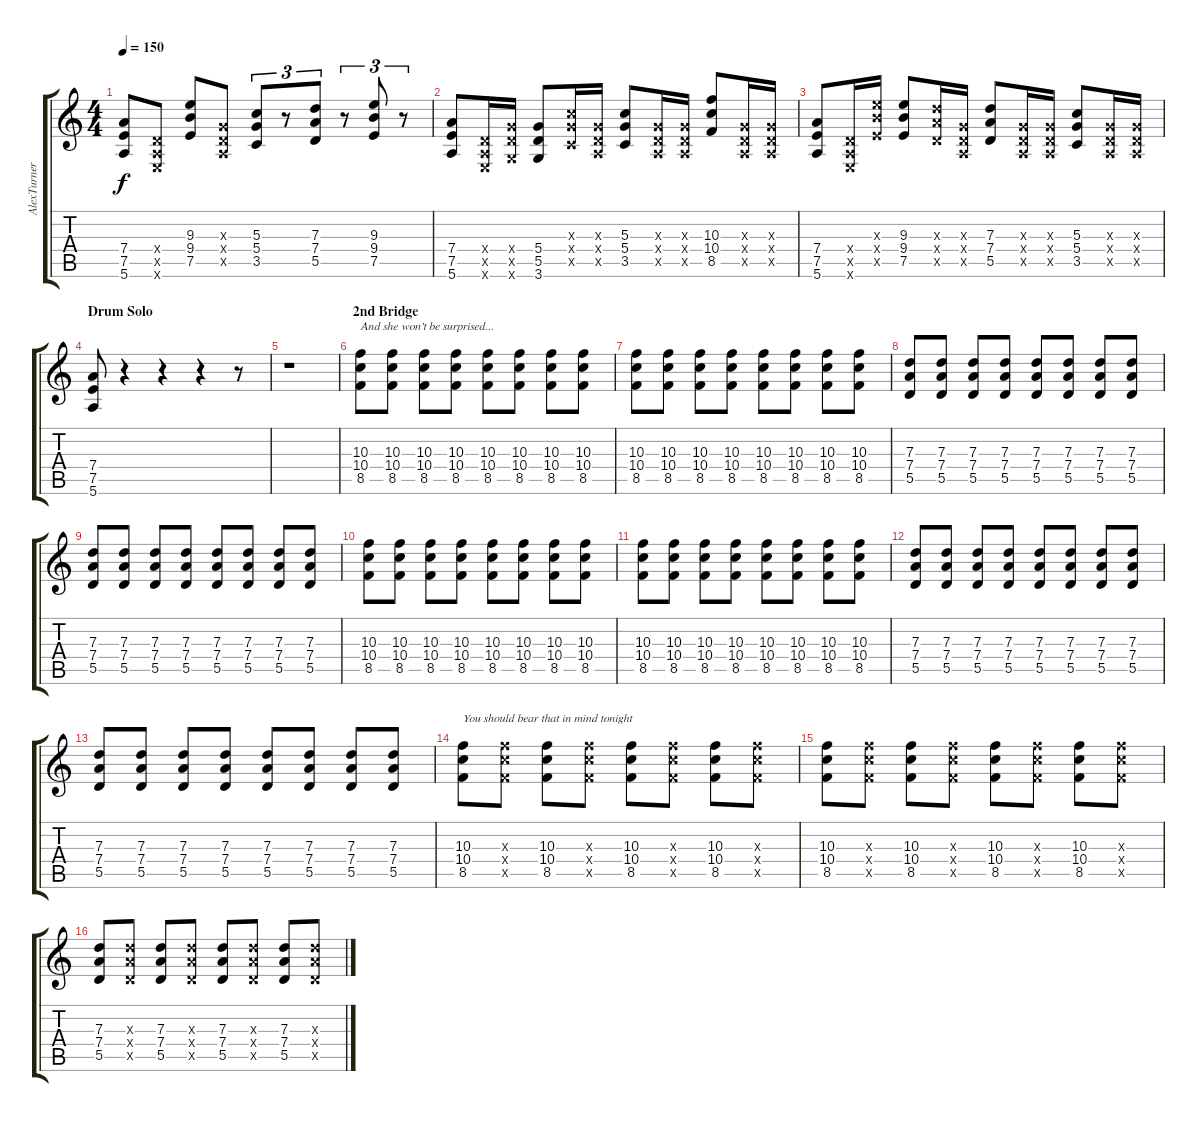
\track ("AlexTurner" "AlexTurner") {instrument overdrivenguitar}
\staff {score tabs}
\tuning (E4 B3 G3 D3 A2 E2) {hide}
\ts (4 4)
\tempo 150
\clef g2
\ks c
(7.4 7.5 5.6).8{dy f} (0.4{x} 0.5{x} 0.6{x}).8 (9.3 9.4 7.5).8 (0.3{x} 0.4{x} 0.5{x}).8 (5.3 5.4 3.5).8{tu (3 2)} r.8{tu (3 2)} (7.3 7.4 5.5).8{tu (3 2)} r.8{tu (3 2)} (9.3 9.4 7.5).8{tu (3 2)} r.8{tu (3 2)} |
(7.4 7.5 5.6).8 (0.4{x} 0.5{x} 0.6{x}).16 (5.4{x} 5.5{x} 3.6{x}).16 (5.4 5.5 3.6).8 (5.3{x} 5.4{x} 3.5{x}).16 (0.3{x} 0.4{x} 0.5{x}).16 (5.3 5.4 3.5).8 (0.3{x} 0.4{x} 0.5{x}).16 (0.3{x} 0.4{x} 0.5{x}).16 (10.3 10.4 8.5).8 (0.3{x} 0.4{x} 0.5{x}).16 (0.3{x} 0.4{x} 0.5{x}).16 |
(7.4 7.5 5.6).8 (0.4{x} 0.5{x} 0.6{x}).16 (9.3{x} 9.4{x} 7.5{x}).16 (9.3 9.4 7.5).8 (7.3{x} 7.4{x} 5.5{x}).16 (0.3{x} 0.4{x} 0.5{x}).16 (7.3 7.4 5.5).8 (0.3{x} 0.4{x} 0.5{x}).16 (0.3{x} 0.4{x} 0.5{x}).16 (5.3 5.4 3.5).8 (0.3{x} 0.4{x} 0.5{x}).16 (0.3{x} 0.4{x} 0.5{x}).16 |
\section ("" "Drum Solo")
(7.4 7.5 5.6).8 r.4 r.4 r.4 r.8 |
r.1 |
\section ("" "2nd Bridge")
(10.3 10.4 8.5).8{txt "And she won’t be surprised..."} (10.3 10.4 8.5).8 (10.3 10.4 8.5).8 (10.3 10.4 8.5).8 (10.3 10.4 8.5).8 (10.3 10.4 8.5).8 (10.3 10.4 8.5).8 (10.3 10.4 8.5).8 |
(10.3 10.4 8.5).8 (10.3 10.4 8.5).8 (10.3 10.4 8.5).8 (10.3 10.4 8.5).8 (10.3 10.4 8.5).8 (10.3 10.4 8.5).8 (10.3 10.4 8.5).8 (10.3 10.4 8.5).8 |
(7.3 7.4 5.5).8 (7.3 7.4 5.5).8 (7.3 7.4 5.5).8 (7.3 7.4 5.5).8 (7.3 7.4 5.5).8 (7.3 7.4 5.5).8 (7.3 7.4 5.5).8 (7.3 7.4 5.5).8 |
(7.3 7.4 5.5).8 (7.3 7.4 5.5).8 (7.3 7.4 5.5).8 (7.3 7.4 5.5).8 (7.3 7.4 5.5).8 (7.3 7.4 5.5).8 (7.3 7.4 5.5).8 (7.3 7.4 5.5).8 |
(10.3 10.4 8.5).8 (10.3 10.4 8.5).8 (10.3 10.4 8.5).8 (10.3 10.4 8.5).8 (10.3 10.4 8.5).8 (10.3 10.4 8.5).8 (10.3 10.4 8.5).8 (10.3 10.4 8.5).8 |
(10.3 10.4 8.5).8 (10.3 10.4 8.5).8 (10.3 10.4 8.5).8 (10.3 10.4 8.5).8 (10.3 10.4 8.5).8 (10.3 10.4 8.5).8 (10.3 10.4 8.5).8 (10.3 10.4 8.5).8 |
(7.3 7.4 5.5).8 (7.3 7.4 5.5).8 (7.3 7.4 5.5).8 (7.3 7.4 5.5).8 (7.3 7.4 5.5).8 (7.3 7.4 5.5).8 (7.3 7.4 5.5).8 (7.3 7.4 5.5).8 |
(7.3 7.4 5.5).8 (7.3 7.4 5.5).8 (7.3 7.4 5.5).8 (7.3 7.4 5.5).8 (7.3 7.4 5.5).8 (7.3 7.4 5.5).8 (7.3 7.4 5.5).8 (7.3 7.4 5.5).8 |
(10.3 10.4 8.5).8{txt "You should bear that in mind tonight"} (10.3{x} 10.4{x} 8.5{x}).8 (10.3 10.4 8.5).8 (10.3{x} 10.4{x} 8.5{x}).8 (10.3 10.4 8.5).8 (10.3{x} 10.4{x} 8.5{x}).8 (10.3 10.4 8.5).8 (10.3{x} 10.4{x} 8.5{x}).8 |
(10.3 10.4 8.5).8 (10.3{x} 10.4{x} 8.5{x}).8 (10.3 10.4 8.5).8 (10.3{x} 10.4{x} 8.5{x}).8 (10.3 10.4 8.5).8 (10.3{x} 10.4{x} 8.5{x}).8 (10.3 10.4 8.5).8 (10.3{x} 10.4{x} 8.5{x}).8 |
(7.3 7.4 5.5).8 (7.3{x} 7.4{x} 5.5{x}).8 (7.3 7.4 5.5).8 (7.3{x} 7.4{x} 5.5{x}).8 (7.3 7.4 5.5).8 (7.3{x} 7.4{x} 5.5{x}).8 (7.3 7.4 5.5).8 (7.3{x} 7.4{x} 5.5{x}).8
